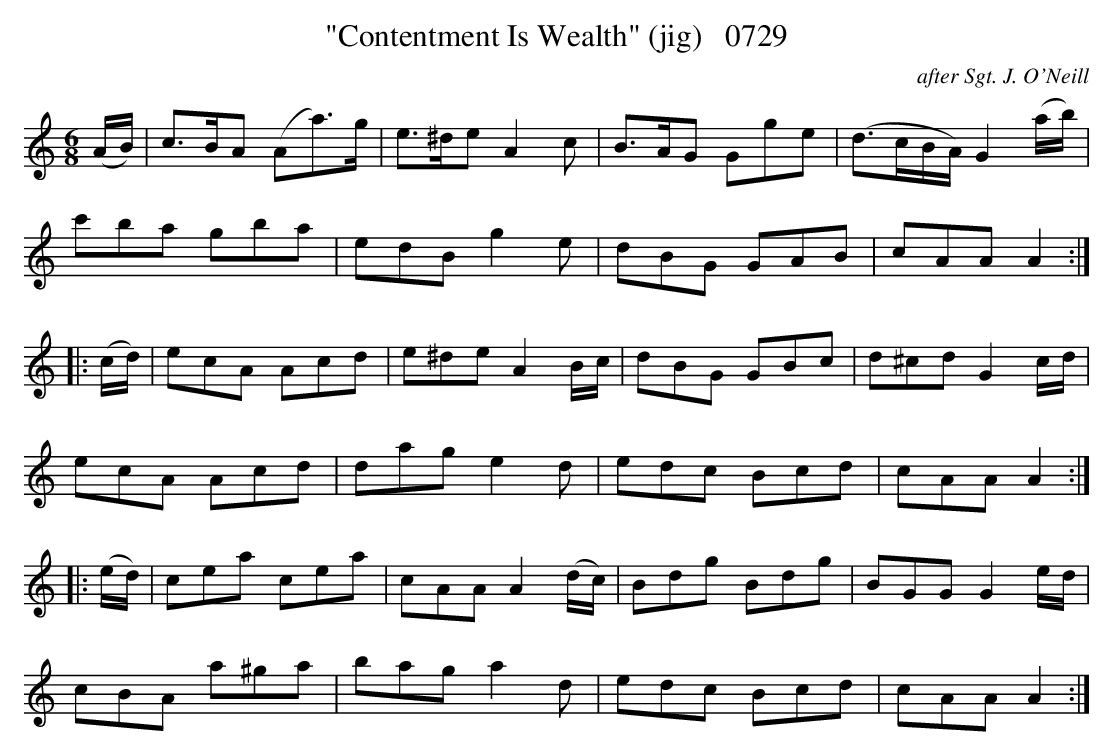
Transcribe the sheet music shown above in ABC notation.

X:1
T:"Contentment Is Wealth" (jig)   0729
C:after Sgt. J. O'Neill
BRENNAN June 2003 (HTTP://WWW.SOSYOURMOM.COM)
M:6/8
L:1/8
K:C
(A/2B/2)|c3/2B/2A (Aa3/2)g/2|e3/2^d/2e A2c|B3/2A/2G Gge|(d3/2c/2B/2A/2)G2(a/2b/2)|
c'ba gba|edB g2e|dBG GAB|cAA A2:|
|:(c/2d/2)|ecA Acd|e^de A2B/2c/2|dBG GBc|d^cd G2c/2d/2|
ecA Acd|dag e2d|edc Bcd|cAA A2:|
|:(e/2d/2)|cea cea|cAA A2(d/2c/2)|Bdg Bdg|BGG G2e/2d/2|
cBA a^ga|bag a2d|edc Bcd|cAA A2:|
